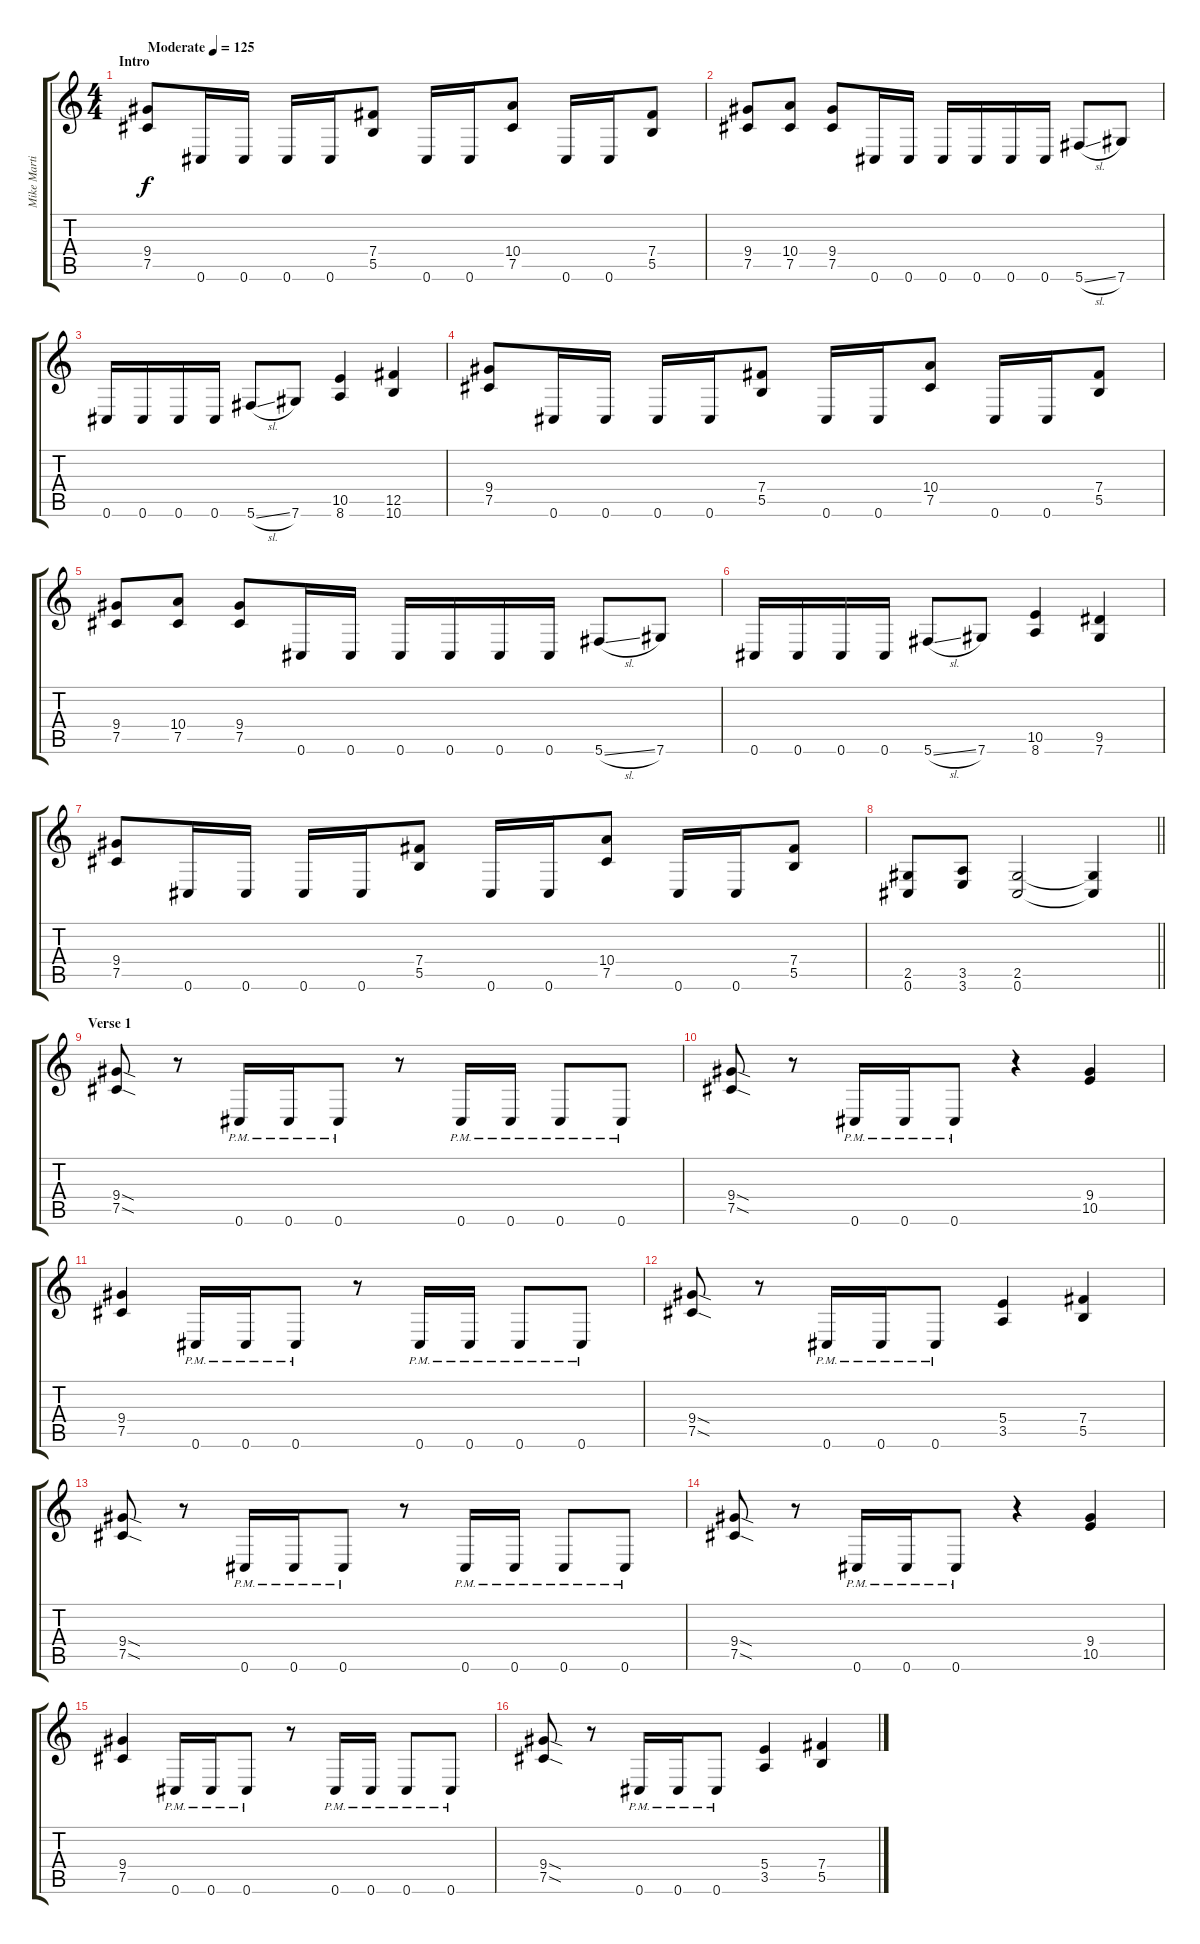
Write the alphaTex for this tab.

\track ("Mike Martin" "Mike Marti") {instrument overdrivenguitar}
\staff {score tabs}
\tuning (Db4 Ab3 E3 B2 Gb2 Db2) {hide}
\ts (4 4)
\section ("" "Intro")
\tempo (125 "Moderate")
\clef g2
\ks c
(9.4 7.5).8{dy f instrument overdrivenguitar} 0.6.16 0.6.16 0.6.16 0.6.16 (7.4 5.5).8 0.6.16 0.6.16 (10.4 7.5).8 0.6.16 0.6.16 (7.4 5.5).8 |
(9.4 7.5).8 (10.4 7.5).8 (9.4 7.5).8 0.6.16 0.6.16 0.6.16 0.6.16 0.6.16 0.6.16 5.6{sl}.8 7.6.8 |
0.6.16 0.6.16 0.6.16 0.6.16 5.6{sl}.8 7.6.8 (10.5 8.6).4 (12.5 10.6).4 |
(9.4 7.5).8 0.6.16 0.6.16 0.6.16 0.6.16 (7.4 5.5).8 0.6.16 0.6.16 (10.4 7.5).8 0.6.16 0.6.16 (7.4 5.5).8 |
(9.4 7.5).8 (10.4 7.5).8 (9.4 7.5).8 0.6.16 0.6.16 0.6.16 0.6.16 0.6.16 0.6.16 5.6{sl}.8 7.6.8 |
0.6.16 0.6.16 0.6.16 0.6.16 5.6{sl}.8 7.6.8 (10.5 8.6).4 (9.5 7.6).4 |
(9.4 7.5).8 0.6.16 0.6.16 0.6.16 0.6.16 (7.4 5.5).8 0.6.16 0.6.16 (10.4 7.5).8 0.6.16 0.6.16 (7.4 5.5).8 |
\barLineRight lightlight
(2.5 0.6).8 (3.5 3.6).8 (2.5 0.6).2 (2.5{t} 0.6{t}).4 |
\section ("" "Verse 1")
(9.4{sod} 7.5{sod}).8 r.8 0.6{pm}.16 0.6{pm}.16 0.6{pm}.8 r.8 0.6{pm}.16 0.6{pm}.16 0.6{pm}.8 0.6{pm}.8 |
(9.4{sod} 7.5{sod}).8 r.8 0.6{pm}.16 0.6{pm}.16 0.6{pm}.8 r.4 (9.4 10.5).4 |
(9.4 7.5).4 0.6{pm}.16 0.6{pm}.16 0.6{pm}.8 r.8 0.6{pm}.16 0.6{pm}.16 0.6{pm}.8 0.6{pm}.8 |
(9.4{sod} 7.5{sod}).8 r.8 0.6{pm}.16 0.6{pm}.16 0.6{pm}.8 (5.4 3.5).4 (7.4 5.5).4 |
(9.4{sod} 7.5{sod}).8 r.8 0.6{pm}.16 0.6{pm}.16 0.6{pm}.8 r.8 0.6{pm}.16 0.6{pm}.16 0.6{pm}.8 0.6{pm}.8 |
(9.4{sod} 7.5{sod}).8 r.8 0.6{pm}.16 0.6{pm}.16 0.6{pm}.8 r.4 (9.4 10.5).4 |
(9.4 7.5).4 0.6{pm}.16 0.6{pm}.16 0.6{pm}.8 r.8 0.6{pm}.16 0.6{pm}.16 0.6{pm}.8 0.6{pm}.8 |
(9.4{sod} 7.5{sod}).8 r.8 0.6{pm}.16 0.6{pm}.16 0.6{pm}.8 (5.4 3.5).4 (7.4 5.5).4
